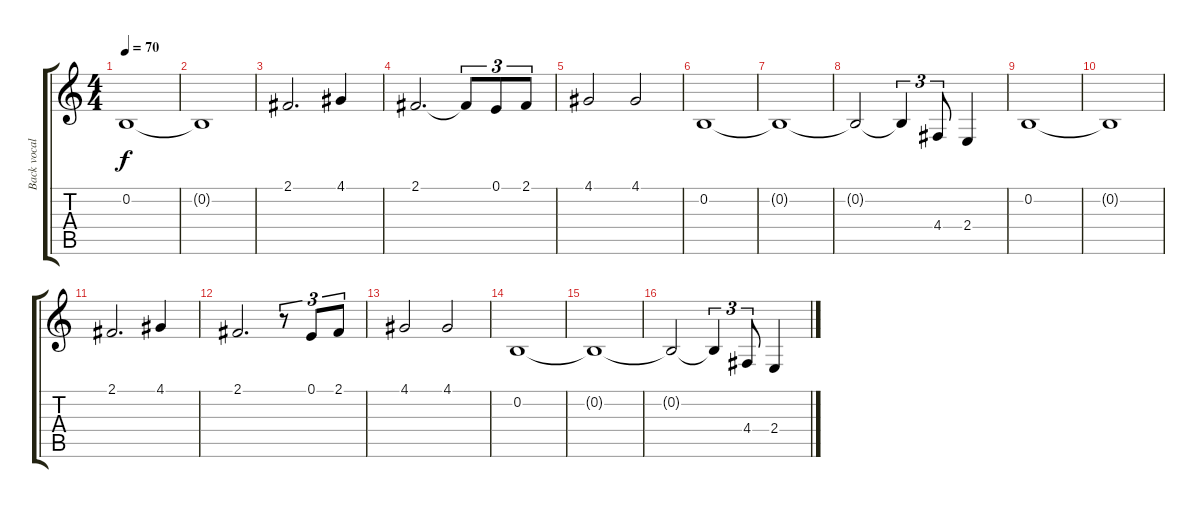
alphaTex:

\track ("Back vocal" "Back vocal") {instrument choiraahs}
\staff {score tabs}
\tuning (E4 B3 G3 D3 A2 E2) {hide}
\ts (4 4)
\tempo 70
\clef g2
\ks c
0.2.1{dy f} |
0.2{t}.1 |
2.1.2{d} 4.1.4 |
2.1.2{d} 2.1{t}.8{tu (3 2)} 0.1.8{tu (3 2)} 2.1.8{tu (3 2)} |
4.1.2 4.1.2 |
0.2.1 |
0.2{t}.1 |
0.2{t}.2 0.2{t}.4{tu (3 2)} 4.4.8{tu (3 2)} 2.4.4 |
0.2.1 |
0.2{t}.1 |
2.1.2{d} 4.1.4 |
2.1.2{d} r.8{tu (3 2)} 0.1.8{tu (3 2)} 2.1.8{tu (3 2)} |
4.1.2 4.1.2 |
0.2.1 |
0.2{t}.1 |
0.2{t}.2 0.2{t}.4{tu (3 2)} 4.4.8{tu (3 2)} 2.4.4
